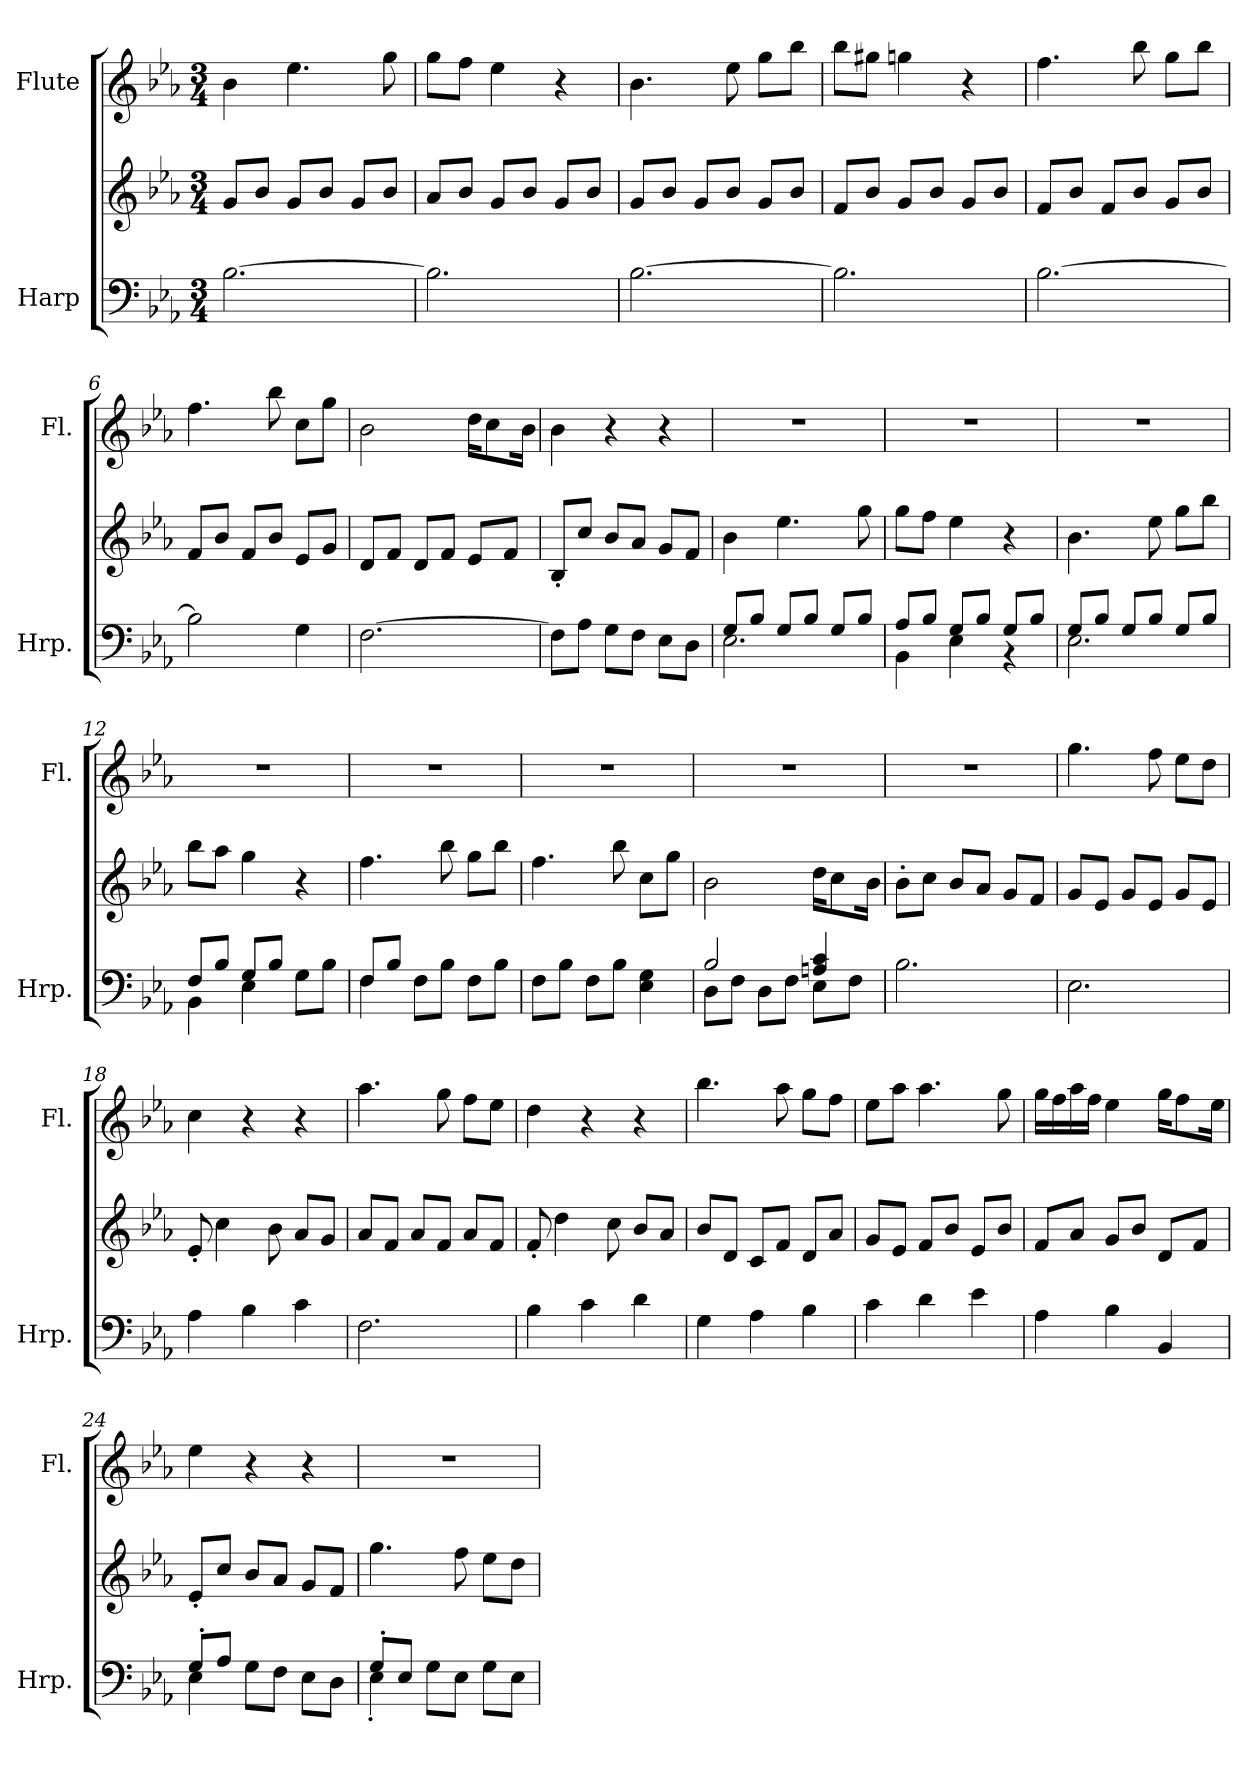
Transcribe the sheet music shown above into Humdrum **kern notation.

**kern	**kern	**kern
*part2	*part2	*part1
*staff3	*staff2	*staff1
*I"Harp	*	*I"Flute
*I'Hrp.	*	*I'Fl.
*clefF4	*clefG2	*clefG2
*k[b-e-a-]	*k[b-e-a-]	*k[b-e-a-]
*M3/4	*M3/4	*M3/4
*MM40	*MM40	*MM40
=1	=1	=1
[2.B-\	8g/L	4b-\
.	8b-/J	.
.	8g/L	4.ee-\
.	8b-/J	.
.	8g/L	.
.	8b-/J	8gg\
=2	=2	=2
2.B-\]	8a-/L	8gg\L
.	8b-/J	8ff\J
.	8g/L	4ee-\
.	8b-/J	.
.	8g/L	4r
.	8b-/J	.
=3	=3	=3
[2.B-\	8g/L	4.b-\
.	8b-/J	.
.	8g/L	.
.	8b-/J	8ee-\
.	8g/L	8gg\L
.	8b-/J	8bb-\J
=4	=4	=4
2.B-\]	8f/L	8bb-\L
.	8b-/J	8gg#X\J
.	8g/L	4ggn\
.	8b-/J	.
.	8g/L	4r
.	8b-/J	.
=5	=5	=5
[2.B-\	8f/L	4.ff\
.	8b-/J	.
.	8f/L	.
.	8b-/J	8bb-\
.	8g/L	8gg\L
.	8b-/J	8bb-\J
=6	=6	=6
2B-\]	8f/L	4.ff\
.	8b-/J	.
.	8f/L	.
.	8b-/J	8bb-\
4G\	8e-/L	8cc\L
.	8g/J	8gg\J
=7	=7	=7
[2.F\	8d/L	2b-\
.	8f/J	.
.	8d/L	.
.	8f/J	.
.	8e-/L	16dd\KL
.	.	8cc\
.	8f/J	.
.	.	16b-\Jk
!!LO:LB:g=z
=8	=8	=8
8F\L]	8B-'/L	4b-\
8A-\J	8cc/J	.
8G\L	8b-/L	4r
8F\J	8a-/J	.
8E-\L	8g/L	4r
8D\J	8f/J	.
=9	=9	=9
*^	*	*
8G/L	2.E-\	4b-\	2.r
8B-/J	.	.	.
8G/L	.	4.ee-\	.
8B-/J	.	.	.
8G/L	.	.	.
8B-/J	.	8gg\	.
=10	=10	=10	=10
8A-/L	4BB-\	8gg\L	2.r
8B-/J	.	8ff\J	.
8G/L	4E-\	4ee-\	.
8B-/J	.	.	.
8G/L	4r	4r	.
8B-/J	.	.	.
=11	=11	=11	=11
8G/L	2.E-\	4.b-\	2.r
8B-/J	.	.	.
8G/L	.	.	.
8B-/J	.	8ee-\	.
8G/L	.	8gg\L	.
8B-/J	.	8bb-\J	.
=12	=12	=12	=12
8F/L	4BB-\	8bb-\L	2.r
8B-/J	.	8aa-\J	.
8G/L	4E-\	4gg\	.
8B-/J	.	.	.
8G\L	4ryy	4r	.
8B-\J	.	.	.
=13	=13	=13	=13
8F/L	4F\	4.ff\	2.r
8B-/J	.	.	.
8F\L	2ryy	.	.
8B-\J	.	8bb-\	.
8F\L	.	8gg\L	.
8B-\J	.	8bb-\J	.
*v	*v	*	*
=14	=14	=14
8F\L	4.ff\	2.r
8B-\J	.	.
8F\L	.	.
8B-\J	8bb-\	.
4E-\ 4G\	8cc\L	.
.	8gg\J	.
!!LO:LB:g=z
=15	=15	=15
*^	*	*
2B-/	8D\L	2b-\	2.r
.	8F\J	.	.
.	8D\L	.	.
.	8F\J	.	.
4An/ 4c/	8E-\L	16dd\KL	.
.	.	8cc\	.
.	8F\J	.	.
.	.	16b-\Jk	.
*v	*v	*	*
=16	=16	=16
2.B-\	8b-'\L	2.r
.	8cc\J	.
.	8b-/L	.
.	8a-/J	.
.	8g/L	.
.	8f/J	.
=17	=17	=17
2.E-\	8g/L	4.gg\
.	8e-/J	.
.	8g/L	.
.	8e-/J	8ff\
.	8g/L	8ee-\L
.	8e-/J	8dd\J
=18	=18	=18
4A-\	8e-'/	4cc\
.	4cc\	.
4B-\	.	4r
.	8b-\	.
4c\	8a-/L	4r
.	8g/J	.
=19	=19	=19
2.F\	8a-/L	4.aa-\
.	8f/J	.
.	8a-/L	.
.	8f/J	8gg\
.	8a-/L	8ff\L
.	8f/J	8ee-\J
=20	=20	=20
4B-\	8f'/	4dd\
.	4dd\	.
4c\	.	4r
.	8cc\	.
4d\	8b-/L	4r
.	8a-/J	.
=21	=21	=21
4G\	8b-/L	4.bb-\
.	8d/J	.
4A-\	8c/L	.
.	8f/J	8aa-\
4B-\	8d/L	8gg\L
.	8a-/J	8ff\J
!!LO:LB:g=z
=22	=22	=22
4c\	8g/L	8ee-\L
.	8e-/J	8aa-\J
4d\	8f/L	4.aa-\
.	8b-/J	.
4e-\	8e-/L	.
.	8b-/J	8gg\
=23	=23	=23
4A-\	8f/L	16gg\LL
.	.	16ff\
.	8a-/J	16aa-\
.	.	16ff\JJ
4B-\	8g/L	4ee-\
.	8b-/J	.
4BB-/	8d/L	16gg\KL
.	.	8ff\
.	8f/J	.
.	.	16ee-\Jk
=24	=24	=24
*^	*	*
8G'/L	4E-\	8e-'/L	4ee-\
8A-/J	.	8cc/J	.
8G\L	2ryy	8b-/L	4r
8F\J	.	8a-/J	.
8E-\L	.	8g/L	4r
8D\J	.	8f/J	.
=25	=25	=25	=25
8G'/L	4E-'\	4.gg\	2.r
8E-/J	.	.	.
8G\L	2ryy	.	.
8E-\J	.	8ff\	.
8G\L	.	8ee-\L	.
8E-\J	.	8dd\J	.
*v	*v	*	*
=	=	=
*-	*-	*-
